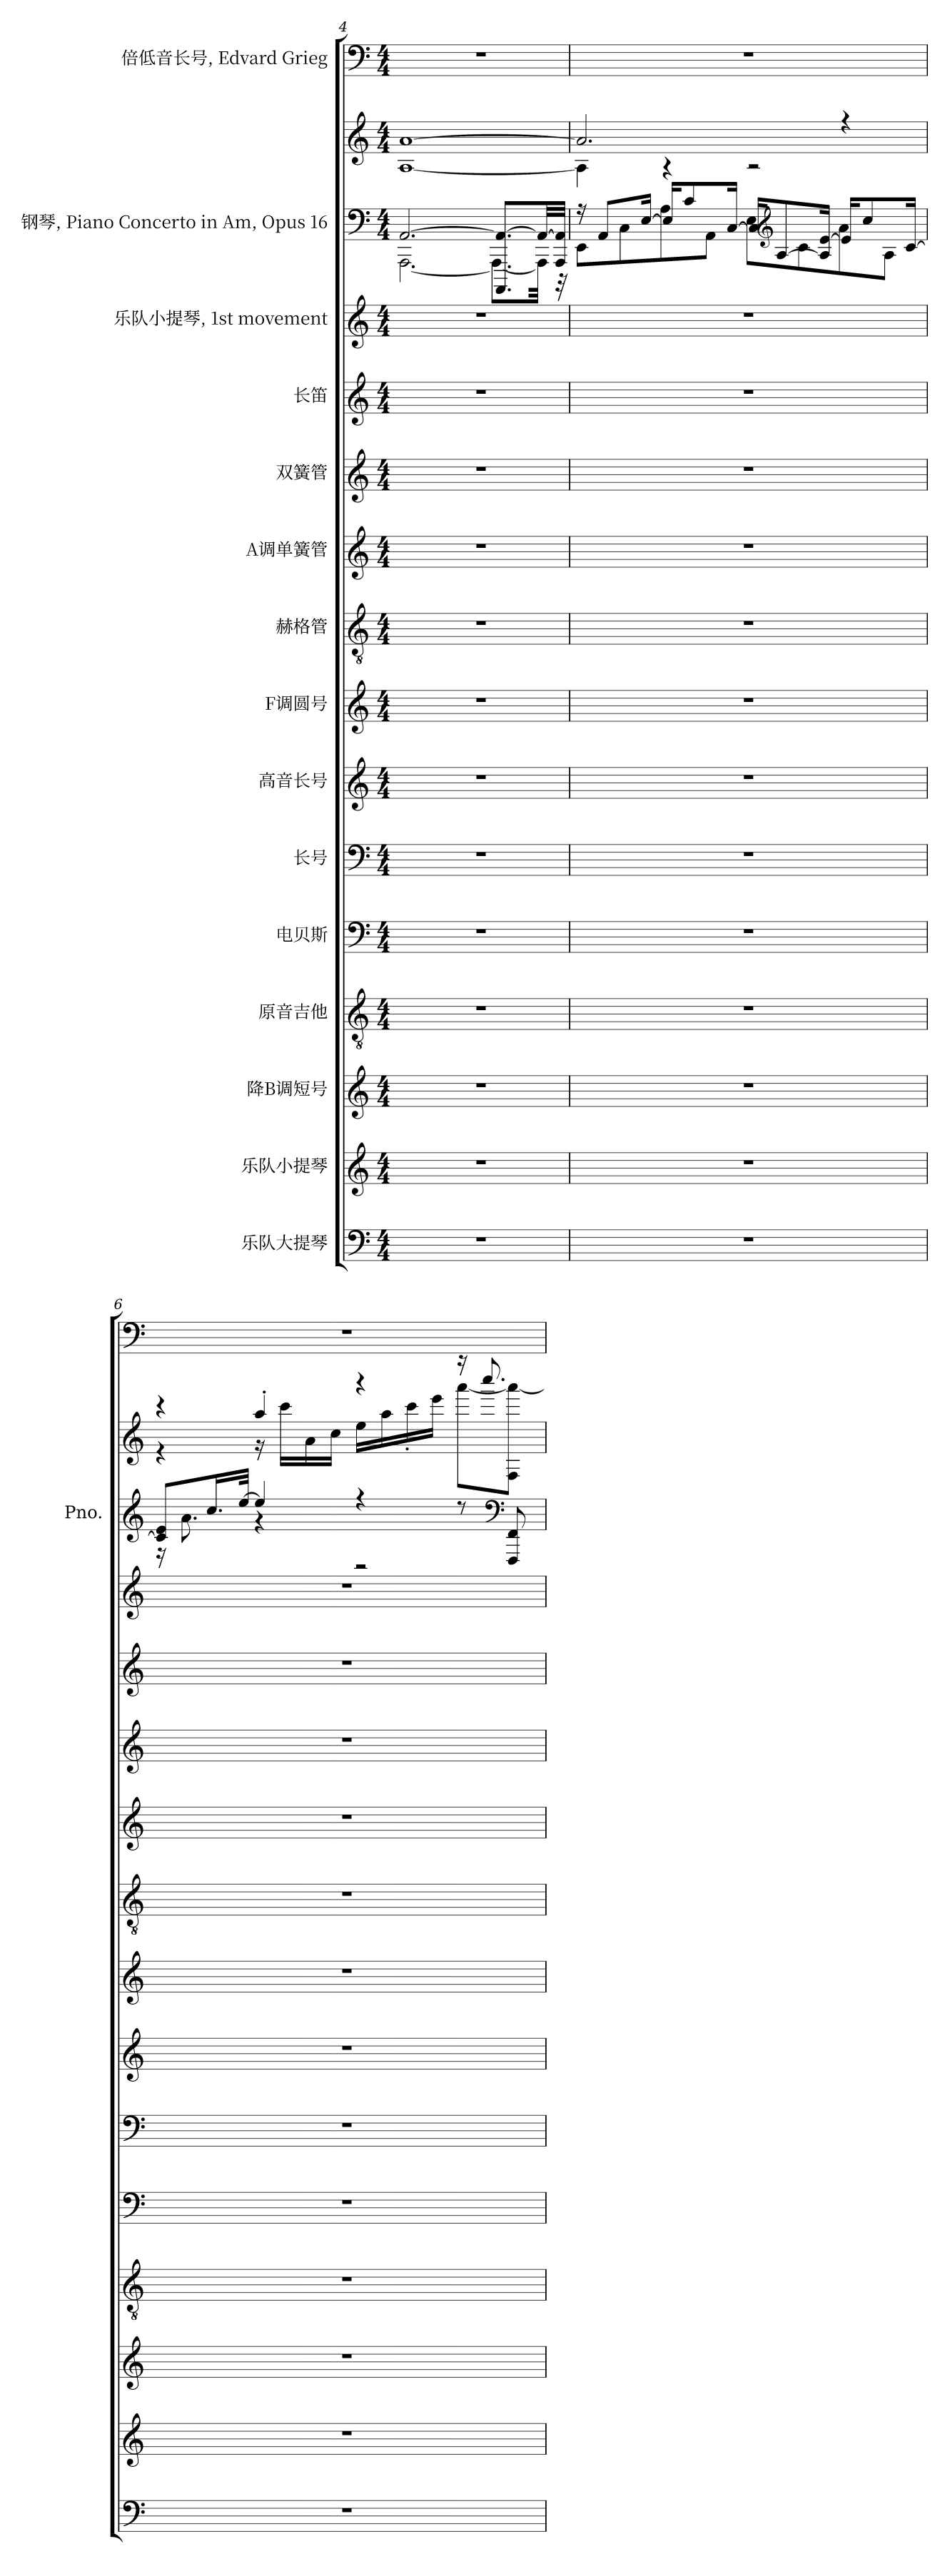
**kern	**kern	**kern	**kern	**kern	**kern	**kern	**kern	**kern	**kern	**kern	**kern	**kern	**kern	**kern	**kern
*part15	*part14	*part13	*part12	*part11	*part10	*part9	*part8	*part7	*part6	*part5	*part4	*part3	*part2	*part2	*part1
*staff16	*staff15	*staff14	*staff13	*staff12	*staff11	*staff10	*staff9	*staff8	*staff7	*staff6	*staff5	*staff4	*staff3	*staff2	*staff1
*I"乐队大提琴	*I"乐队小提琴	*I"降B调短号	*I"原音吉他	*I"电贝斯	*I"长号	*I"高音长号	*I"F调圆号	*I"赫格管	*I"A调单簧管	*I"双簧管	*I"长笛	*I"乐队小提琴, 1st movement	*I"钢琴,   Piano Concerto in Am, Opus 16	*	*I"倍低音长号, Edvard Grieg
*	*	*	*	*	*	*	*	*	*	*	*	*	*I'Pno.	*	*
!!LO:PB:g=z
*clefF4	*clefG2	*clefG2	*clefGv2	*clefF4	*clefF4	*clefG2	*clefG2	*clefGv2	*clefG2	*clefG2	*clefG2	*clefG2	*clefF4	*clefG2	*clefF4
*	*	*ITrd1c2	*	*ITrd7c12	*	*	*ITrd4c7	*	*ITrd1c2	*	*	*	*	*	*
*k[]	*k[]	*k[b-e-]	*k[]	*k[]	*k[]	*k[]	*k[b-]	*k[]	*k[b-e-]	*k[]	*k[]	*k[]	*k[]	*k[]	*k[]
*M4/4	*M4/4	*M4/4	*M4/4	*M4/4	*M4/4	*M4/4	*M4/4	*M4/4	*M4/4	*M4/4	*M4/4	*M4/4	*M4/4	*M4/4	*M4/4
=4	=4	=4	=4	=4	=4	=4	=4	=4	=4	=4	=4	=4	=4	=4	=4
*	*	*	*	*	*	*	*	*	*	*	*	*	*^	*^	*
1r	1r	1r	1r	1r	1r	1r	1r	1r	1r	1r	1r	1r	[2.AA/	[2.AAA\	[1a	[1A	1r
.	.	.	.	.	.	.	.	.	.	.	.	.	8.AAAA/ 8.AA/_L	8.AAA\L_	.	.	.
.	.	.	.	.	.	.	.	.	.	.	.	.	32AA/LL_	32AAA\Jkk]	.	.	.
.	.	.	.	.	.	.	.	.	.	.	.	.	32AAA/ 32AA/]JJJ	32r	.	.	.
=5	=5	=5	=5	=5	=5	=5	=5	=5	=5	=5	=5	=5	=5	=5	=5	=5	=5
1r	1r	1r	1r	1r	1r	1r	1r	1r	1r	1r	1r	1r	16r	8EE\L	2.a/]	4A\]	1r
.	.	.	.	.	.	.	.	.	.	.	.	.	8AA/L	.	.	.	.
.	.	.	.	.	.	.	.	.	.	.	.	.	.	8C\	.	.	.
.	.	.	.	.	.	.	.	.	.	.	.	.	[16E/Jk	.	.	.	.
.	.	.	.	.	.	.	.	.	.	.	.	.	16E/KL]	8A\	.	4r	.
.	.	.	.	.	.	.	.	.	.	.	.	.	8c/	.	.	.	.
.	.	.	.	.	.	.	.	.	.	.	.	.	.	8AA\J	.	.	.
.	.	.	.	.	.	.	.	.	.	.	.	.	[16C/Jk	.	.	.	.
.	.	.	.	.	.	.	.	.	.	.	.	.	16C/KL]	8E\L	.	2r	.
*	*	*	*	*	*	*	*	*	*	*	*	*	*clefG2	*	*	*	*
.	.	.	.	.	.	.	.	.	.	.	.	.	[8A/	.	.	.	.
.	.	.	.	.	.	.	.	.	.	.	.	.	.	8c\	.	.	.
.	.	.	.	.	.	.	.	.	.	.	.	.	16A/] [16e/Jk	.	.	.	.
.	.	.	.	.	.	.	.	.	.	.	.	.	16e/KL]	8a\	4r	.	.
.	.	.	.	.	.	.	.	.	.	.	.	.	8cc/	.	.	.	.
.	.	.	.	.	.	.	.	.	.	.	.	.	.	8A\J	.	.	.
.	.	.	.	.	.	.	.	.	.	.	.	.	[16c/Jk	.	.	.	.
!!LO:PB:g=z
=6	=6	=6	=6	=6	=6	=6	=6	=6	=6	=6	=6	=6	=6	=6	=6	=6	=6
1r	1r	1r	1r	1r	1r	1r	1r	1r	1r	1r	1r	1r	8c/] 8e/L	16r	4r	4r	1r
.	.	.	.	.	.	.	.	.	.	.	.	.	.	8.a\	.	.	.
.	.	.	.	.	.	.	.	.	.	.	.	.	16.cc/L	.	.	.	.
.	.	.	.	.	.	.	.	.	.	.	.	.	[32ee/JJk	.	.	.	.
.	.	.	.	.	.	.	.	.	.	.	.	.	4ee/]	4r	4aa'/	16r	.
.	.	.	.	.	.	.	.	.	.	.	.	.	.	.	.	16ccc\LL	.
.	.	.	.	.	.	.	.	.	.	.	.	.	.	.	.	16a\	.
.	.	.	.	.	.	.	.	.	.	.	.	.	.	.	.	16cc\JJ	.
.	.	.	.	.	.	.	.	.	.	.	.	.	4r	2r	4r	16ee\LL	.
.	.	.	.	.	.	.	.	.	.	.	.	.	.	.	.	16aa\	.
.	.	.	.	.	.	.	.	.	.	.	.	.	.	.	.	16ccc'\	.
.	.	.	.	.	.	.	.	.	.	.	.	.	.	.	.	16eee\JJ	.
.	.	.	.	.	.	.	.	.	.	.	.	.	8r	.	16r	[8aaa\L	.
.	.	.	.	.	.	.	.	.	.	.	.	.	.	.	8.cccc/	.	.
*	*	*	*	*	*	*	*	*	*	*	*	*	*clefF4	*	*	*	*
.	.	.	.	.	.	.	.	.	.	.	.	.	8FFF/ 8FF/	.	.	8F\ 8aaa\_J	.
*	*	*	*	*	*	*	*	*	*	*	*	*	*v	*v	*	*	*
*	*	*	*	*	*	*	*	*	*	*	*	*	*	*v	*v	*
=	=	=	=	=	=	=	=	=	=	=	=	=	=	=	=
*-	*-	*-	*-	*-	*-	*-	*-	*-	*-	*-	*-	*-	*-	*-	*-
